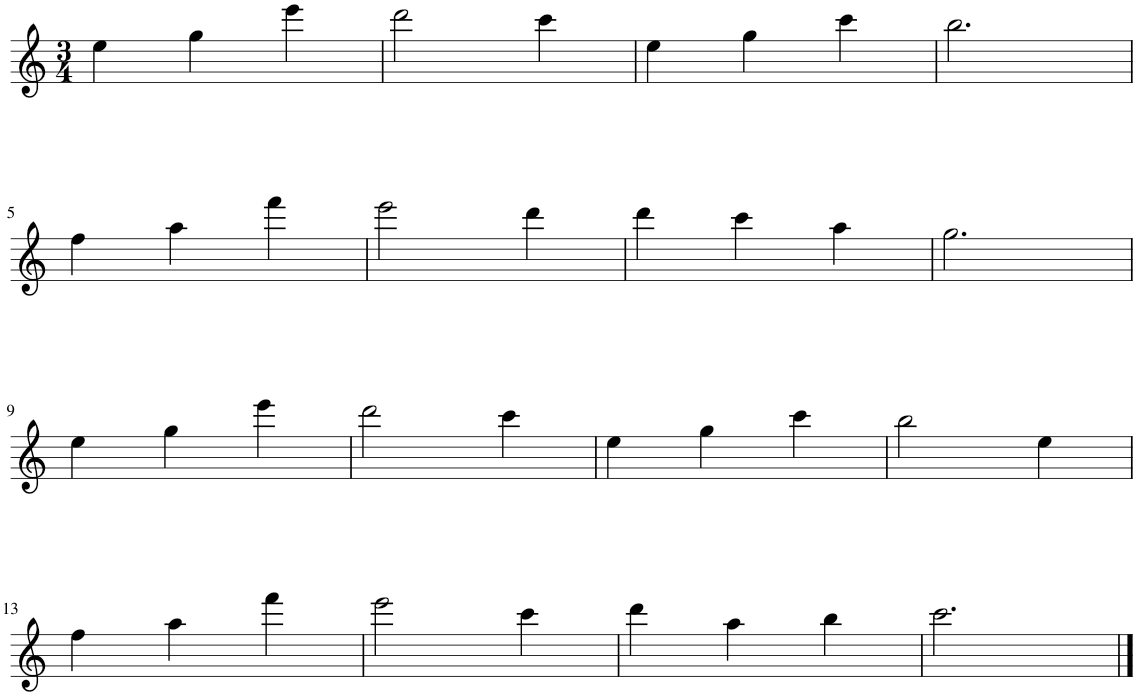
**kern
*part1
*staff1
*I"Flute, Flute
*clefG2
*k[]
*M3/4
=1
4ee\
4gg\
4eee\
=2
2ddd\
4ccc\
=3
4ee\
4gg\
4ccc\
=4
2.bb\
!!LO:LB:g=z
=5
4ff\
4aa\
4fff\
=6
2eee\
4ddd\
=7
4ddd\
4ccc\
4aa\
=8
2.gg\
!!LO:LB:g=z
=9
4ee\
4gg\
4eee\
=10
2ddd\
4ccc\
=11
4ee\
4gg\
4ccc\
=12
2bb\
4ee\
!!LO:LB:g=z
=13
4ff\
4aa\
4fff\
=14
2eee\
4ccc\
=15
4ddd\
4aa\
4bb\
=16
2.ccc\
==
*-
